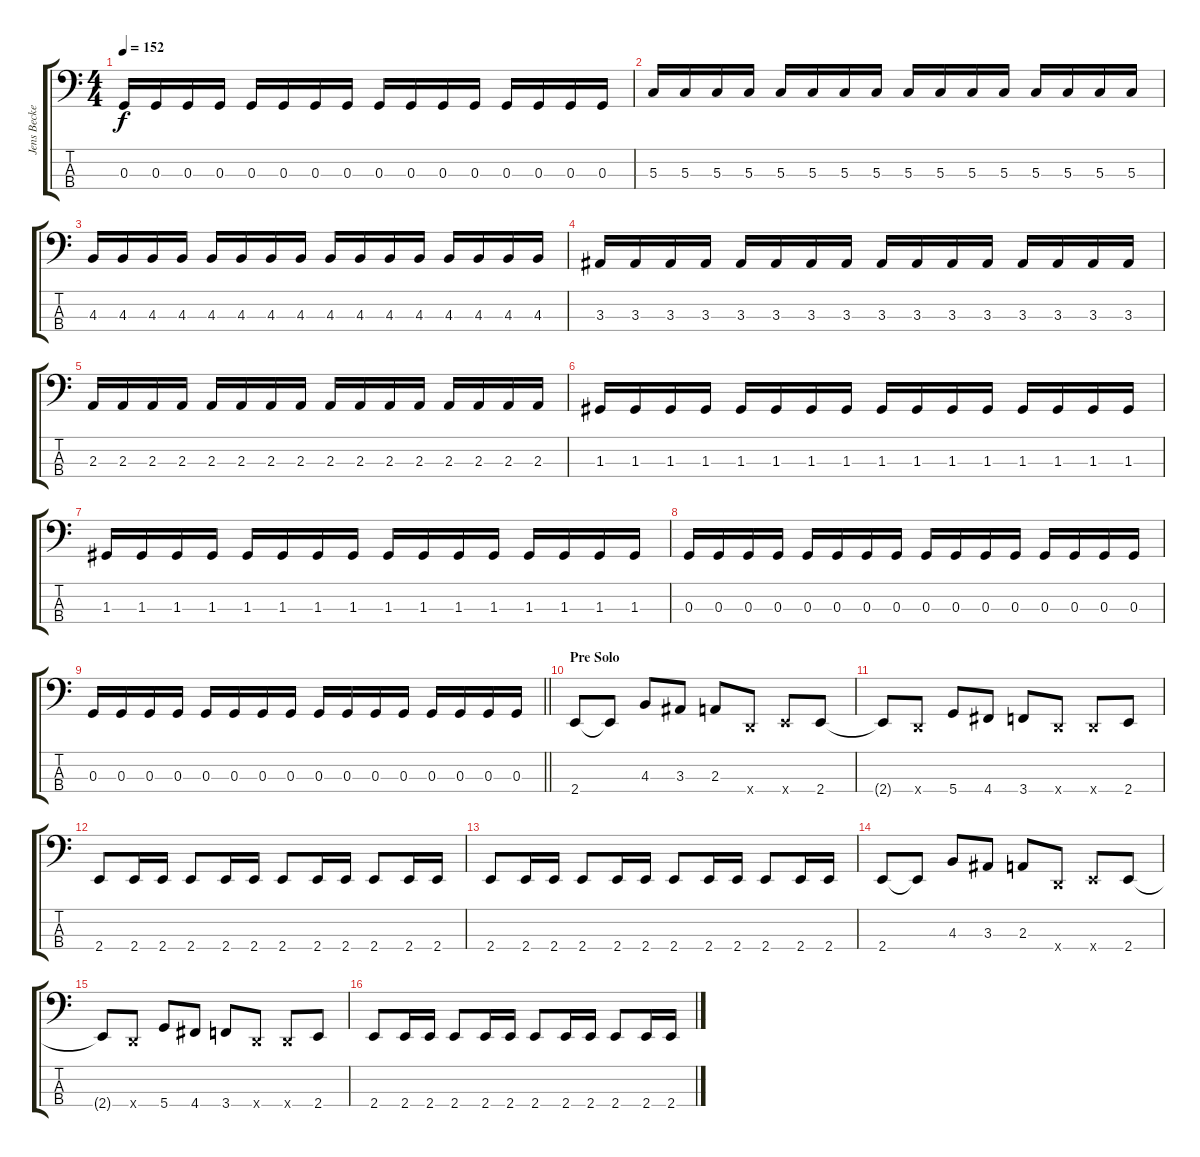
\track ("Jens Becker" "Jens Becke") {instrument electricbasspick}
\staff {score tabs}
\tuning (F2 C2 G1 D1) {hide}
\ts (4 4)
\tempo 152
\clef f4
\ks c
0.3.16{dy f} 0.3.16 0.3.16 0.3.16 0.3.16 0.3.16 0.3.16 0.3.16 0.3.16 0.3.16 0.3.16 0.3.16 0.3.16 0.3.16 0.3.16 0.3.16 |
5.3.16 5.3.16 5.3.16 5.3.16 5.3.16 5.3.16 5.3.16 5.3.16 5.3.16 5.3.16 5.3.16 5.3.16 5.3.16 5.3.16 5.3.16 5.3.16 |
4.3.16 4.3.16 4.3.16 4.3.16 4.3.16 4.3.16 4.3.16 4.3.16 4.3.16 4.3.16 4.3.16 4.3.16 4.3.16 4.3.16 4.3.16 4.3.16 |
3.3.16 3.3.16 3.3.16 3.3.16 3.3.16 3.3.16 3.3.16 3.3.16 3.3.16 3.3.16 3.3.16 3.3.16 3.3.16 3.3.16 3.3.16 3.3.16 |
2.3.16 2.3.16 2.3.16 2.3.16 2.3.16 2.3.16 2.3.16 2.3.16 2.3.16 2.3.16 2.3.16 2.3.16 2.3.16 2.3.16 2.3.16 2.3.16 |
1.3.16 1.3.16 1.3.16 1.3.16 1.3.16 1.3.16 1.3.16 1.3.16 1.3.16 1.3.16 1.3.16 1.3.16 1.3.16 1.3.16 1.3.16 1.3.16 |
1.3.16 1.3.16 1.3.16 1.3.16 1.3.16 1.3.16 1.3.16 1.3.16 1.3.16 1.3.16 1.3.16 1.3.16 1.3.16 1.3.16 1.3.16 1.3.16 |
0.3.16 0.3.16 0.3.16 0.3.16 0.3.16 0.3.16 0.3.16 0.3.16 0.3.16 0.3.16 0.3.16 0.3.16 0.3.16 0.3.16 0.3.16 0.3.16 |
\barLineRight lightlight
0.3.16 0.3.16 0.3.16 0.3.16 0.3.16 0.3.16 0.3.16 0.3.16 0.3.16 0.3.16 0.3.16 0.3.16 0.3.16 0.3.16 0.3.16 0.3.16 |
\section ("" "Pre Solo")
2.4.8 2.4{t}.8 4.3.8 3.3.8 2.3.8 0.4{x}.8 2.4{x}.8 2.4.8 |
2.4{t}.8 0.4{x}.8 5.4.8 4.4.8 3.4.8 0.4{x}.8 0.4{x}.8 2.4.8 |
2.4.8 2.4.16 2.4.16 2.4.8 2.4.16 2.4.16 2.4.8 2.4.16 2.4.16 2.4.8 2.4.16 2.4.16 |
2.4.8 2.4.16 2.4.16 2.4.8 2.4.16 2.4.16 2.4.8 2.4.16 2.4.16 2.4.8 2.4.16 2.4.16 |
2.4.8 2.4{t}.8 4.3.8 3.3.8 2.3.8 0.4{x}.8 2.4{x}.8 2.4.8 |
2.4{t}.8 0.4{x}.8 5.4.8 4.4.8 3.4.8 0.4{x}.8 0.4{x}.8 2.4.8 |
2.4.8 2.4.16 2.4.16 2.4.8 2.4.16 2.4.16 2.4.8 2.4.16 2.4.16 2.4.8 2.4.16 2.4.16
